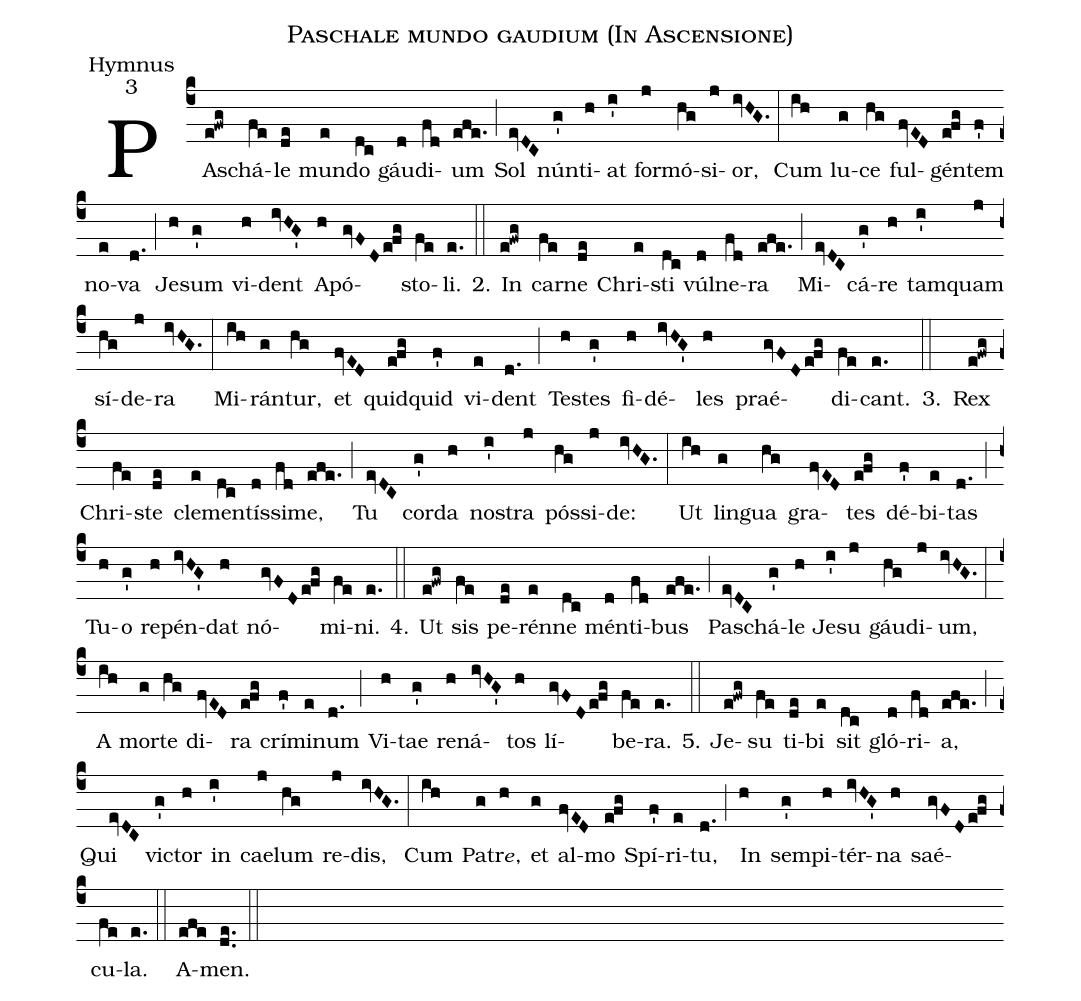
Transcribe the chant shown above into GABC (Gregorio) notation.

name:Paschale mundo gaudium (In Ascensione);
office-part:Hymnus;
mode:3;
%%
(c4) PA(e!fwg)schá(fe)le(de) mun(e)do(dc) gáu(d)di(fd)um(efe.) (;) Sol(evDC) nún(g')ti(h)at(i') for(j)mó(hg)si(j)or,(ivHG.) (:) Cum(ih) lu(g)ce(hg) ful(fvED)gén(e!fg)tem(f') no(e)va(d.) (;) Je(h)sum(g') vi(h)dent(ivHG') A(h)pó(gvFD/e!fg)sto(fe)li.(e.) 2.(::) In(e!fwg) car(fe)ne(de) Chri(e)sti(dc) vúl(d)ne(fd)ra(efe.) (;) Mi(evDC)cá(g')re(h) tam(i')quam(j) sí(hg)de(j)ra(ivHG.) (:) Mi(ih)rán(g)tur,(hg) et(fvED) quid(e!fg)quid(f') vi(e)dent(d.) (;) Te(h)stes(g') fi(h)dé(ivHG')les(h) praé(gvFD/e!fg)di(fe)cant.(e.) 3.(::) Rex(e!fwg) Chri(fe)ste(de) cle(e)men(dc)tís(d)si(fd)me,(efe.) (;) Tu(evDC) cor(g')da(h) no(i')stra(j) pós(hg)si(j)de:(ivHG.) (:) Ut(ih) lin(g)gua(hg) gra(fvED)tes(e!fg) dé(f')bi(e)tas(d.) (;) Tu(h)o(g') re(h)pén(ivHG')dat(h) nó(gvFD/e!fg)mi(fe)ni.(e.) 4.(::) Ut(e!fwg) sis(fe) pe(de)rén(e)ne(dc) mén(d)ti(fd)bus(efe.) (;) Pa(evDC)schá(g')le(h) Je(i')su(j) gáu(hg)di(j)um,(ivHG.) (:) A(ih) mor(g)te(hg) di(fvED)ra(e!fg) crí(f')mi(e)num(d.) (;) Vi(h)tae(g') re(h)ná(ivHG')tos(h) lí(gvFD/e!fg)be(fe)ra.(e.) 5.(::) Je(e!fwg)su(fe) ti(de)bi(e) sit(dc) gló(d)ri(fd)a,(efe.) (;) Qui(evDC) vic(g')tor(h) in(i') cae(j)lum(hg) re(j)dis,(ivHG.) (:) Cum(ih) Pa(g)tr<e>e</e>,(h) et(g) al(fvED)mo(e!fg) Spí(f')ri(e)tu,(d.) (;) In(h) sem(g')pi(h)tér(ivHG')na(h) saé(gvFD/e!fg)cu(fe)la.(e.) (::) A(efe)men.(de..) (::)
